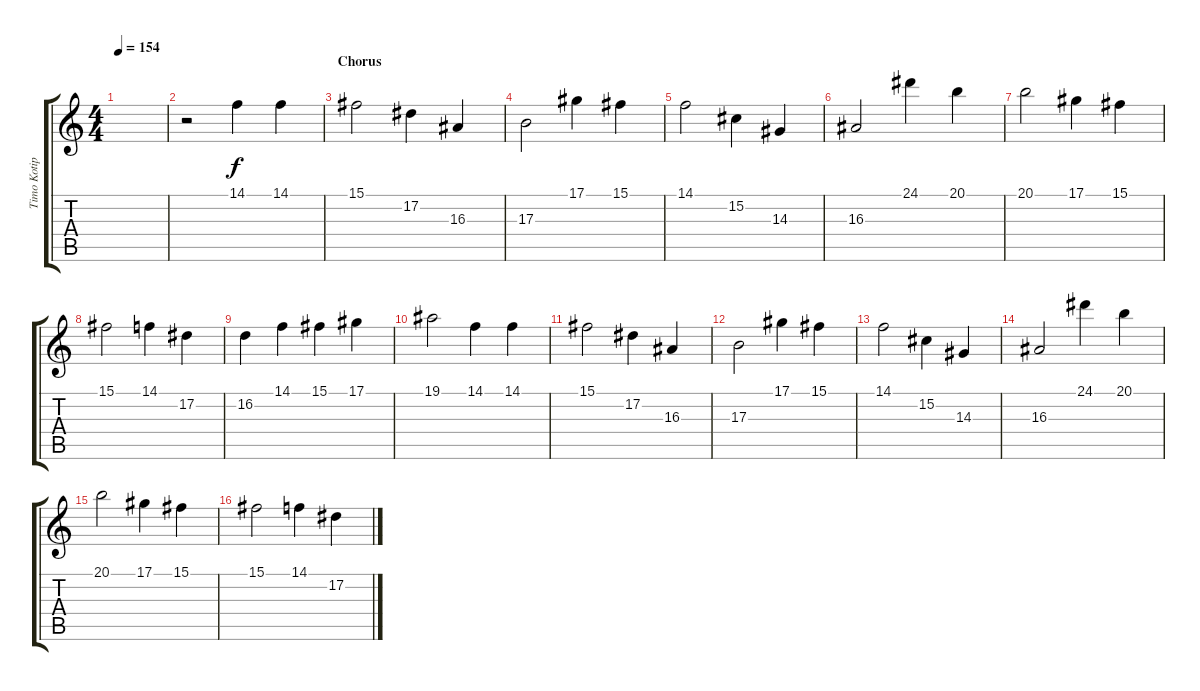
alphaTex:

\track ("Timo Kotipelto - Vocals" "Timo Kotip") {instrument lead1square}
\staff {score tabs}
\tuning (Eb4 Bb3 Gb3 Db3 Ab2 Eb2) {hide}
\ts (4 4)
\tempo 154
\clef g2
\ks c
|
r.2 14.1.4{dy f} 14.1.4 |
\section ("" "Chorus")
15.1.2 17.2.4 16.3.4 |
17.3.2 17.1.4 15.1.4 |
14.1.2 15.2.4 14.3.4 |
16.3.2 24.1.4 20.1.4 |
20.1.2 17.1.4 15.1.4 |
15.1.2 14.1.4 17.2.4 |
16.2.4 14.1.4 15.1.4 17.1.4 |
19.1.2 14.1.4 14.1.4 |
15.1.2 17.2.4 16.3.4 |
17.3.2 17.1.4 15.1.4 |
14.1.2 15.2.4 14.3.4 |
16.3.2 24.1.4 20.1.4 |
20.1.2 17.1.4 15.1.4 |
15.1.2 14.1.4 17.2.4
